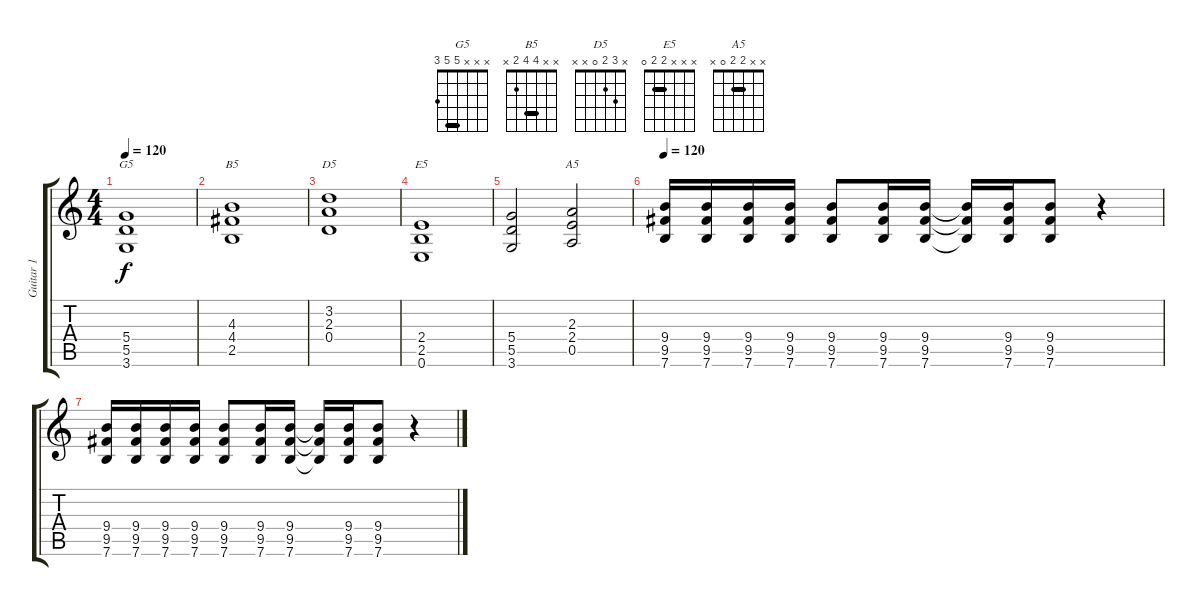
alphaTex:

\track ("Guitar 1" "Guitar 1") {instrument overdrivenguitar}
\staff {score tabs}
\tuning (E4 B3 G3 D3 A2 E2) {hide}
\chord ("G5" x x x 5 5 3) {barre 5}
\chord ("B5" x x 4 4 2 x) {barre 4}
\chord ("D5" x 3 2 0 x x)
\chord ("E5" x x x 2 2 0) {barre 2}
\chord ("A5" x x 2 2 0 x) {barre 2}
\ts (4 4)
\tempo 120
\clef g2
\ks c
(5.4 5.5 3.6).1{ch "G5" dy f volume 10} |
(4.3 4.4 2.5).1{ch "B5" volume 10} |
(3.2 2.3 0.4).1{ch "D5"} |
(2.4 2.5 0.6).1{ch "E5"} |
(5.4 5.5 3.6).2 (2.3 2.4 0.5).2{ch "A5"} |
\tempo 120
(9.4 9.5 7.6).16 (9.4 9.5 7.6).16 (9.4 9.5 7.6).16 (9.4 9.5 7.6).16 (9.4 9.5 7.6).8 (9.4 9.5 7.6).16 (9.4 9.5 7.6).16 (9.4{t} 9.5{t} 7.6{t}).16 (9.4 9.5 7.6).16 (9.4 9.5 7.6).8 r.4 |
(9.4 9.5 7.6).16 (9.4 9.5 7.6).16 (9.4 9.5 7.6).16 (9.4 9.5 7.6).16 (9.4 9.5 7.6).8 (9.4 9.5 7.6).16 (9.4 9.5 7.6).16 (9.4{t} 9.5{t} 7.6{t}).16 (9.4 9.5 7.6).16 (9.4 9.5 7.6).8 r.4
